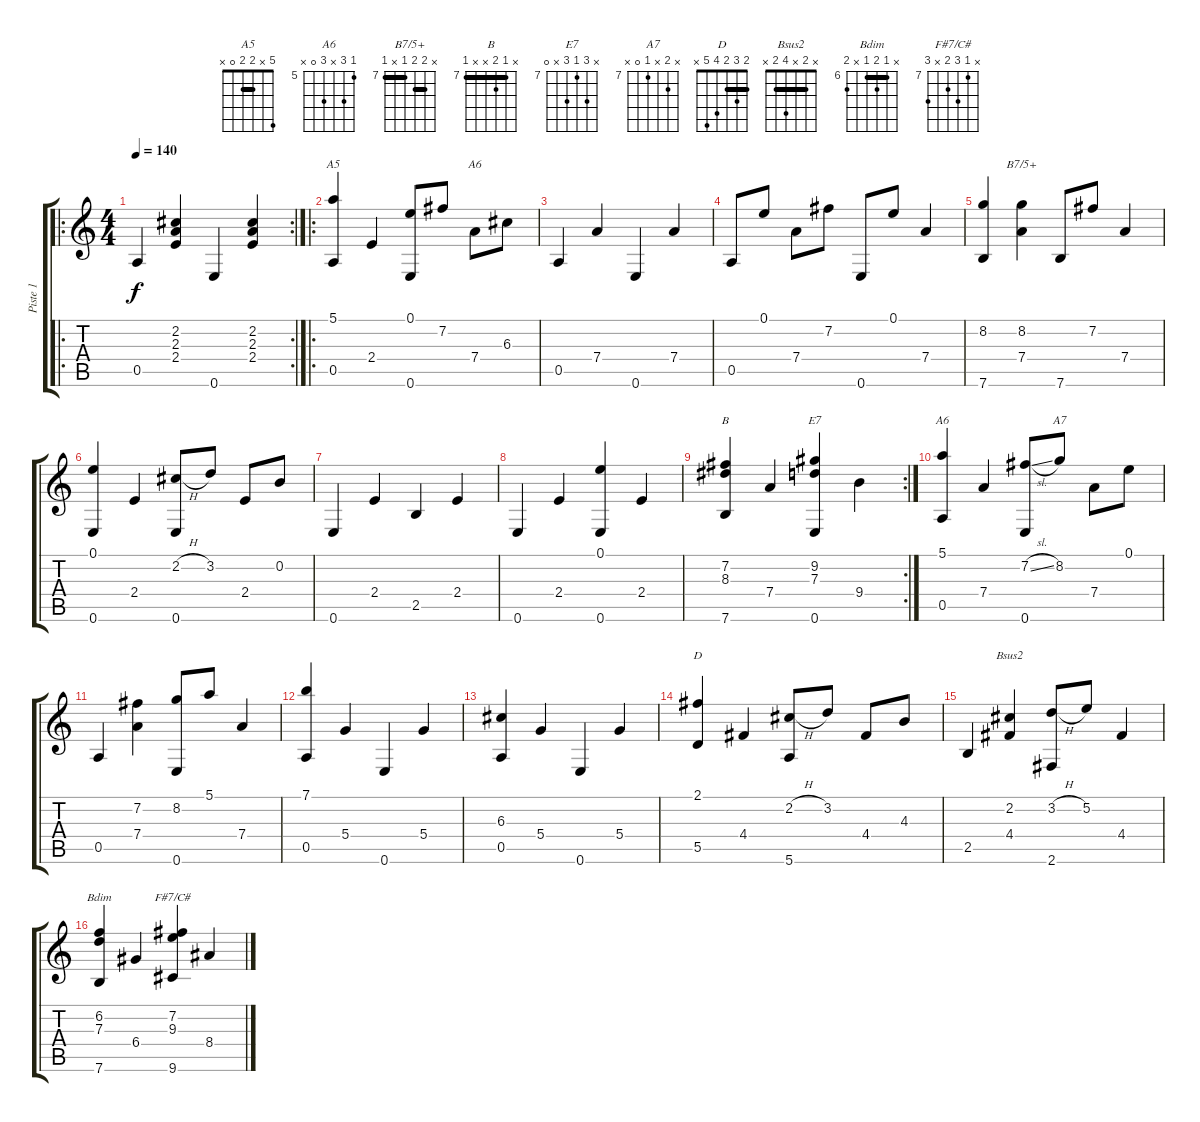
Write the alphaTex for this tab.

\track ("Piste 1" "Piste 1") {instrument electricguitarjazz}
\staff {score tabs}
\tuning (E4 B3 G3 D3 A2 E2) {hide}
\chord ("A5" 5 x 2 2 0 x) {barre 2}
\chord ("A6" 0 7 6 7 0 x) {firstfret 6}
\chord ("B7/5+" x 8 8 7 x 7) {firstfret 7 barre (7 8)}
\chord ("B" x 7 8 x x 7) {firstfret 7 barre 7}
\chord ("E7" x 9 7 9 x 0) {firstfret 7}
\chord ("A6" 5 7 x 7 0 x) {firstfret 5}
\chord ("A7" x 8 x 7 0 x) {firstfret 7}
\chord ("D" 2 3 2 4 5 x) {barre 2}
\chord ("Bsus2" x 2 x 4 2 x) {barre 2}
\chord ("Bdim" x 6 7 6 x 7) {firstfret 6 barre 6}
\chord ("F#7/C#" x 7 9 8 x 9) {firstfret 7}
\ro
\rc 2
\ts (4 4)
\tempo 140
\clef g2
\ks c
0.5.4{dy f instrument electricguitarjazz} (2.2 2.3 2.4).4 0.6.4 (2.2 2.3 2.4).4 |
\ro
(5.1 0.5).4{ch "A5"} 2.4.4 (0.1 0.6).8 7.2.8 7.4.8{ch "A6"} 6.3.8 |
0.5.4 7.4.4 0.6.4 7.4.4 |
0.5.8 0.1.8 7.4.8 7.2.8 0.6.8 0.1.8 7.4.4 |
(8.2 7.6).4 (8.2 7.4).4{ch "B7/5+"} 7.6.8 7.2.8 7.4.4 |
(0.1 0.6).4 2.4.4 (2.2{h} 0.6).8 3.2.8 2.4.8 0.2.8 |
0.6.4 2.4.4 2.5.4 2.4.4 |
0.6.4 2.4.4 (0.1 0.6).4 2.4.4 |
\rc 2
(7.2 8.3 7.6).4{ch "B"} 7.4.4 (9.2 7.3 0.6).4{ch "E7"} 9.4.4 |
(5.1 0.5).4{ch "A6"} 7.4.4 (7.2{sl} 0.6).8 8.2.8{ch "A7"} 7.4.8 0.1.8 |
0.5.4 (7.2 7.4).4 (8.2 0.6).8 5.1.8 7.4.4 |
(7.1 0.5).4 5.4.4 0.6.4 5.4.4 |
(6.3 0.5).4 5.4.4 0.6.4 5.4.4 |
(2.1 5.5).4{ch "D"} 4.4.4 (2.2{h} 5.6).8 3.2.8 4.4.8 4.3.8 |
2.5.4 (2.2 4.4).4{ch "Bsus2"} (3.2{h} 2.6).8 5.2.8 4.4.4 |
(6.2 7.3 7.6).4{ch "Bdim"} 6.4.4 (7.2 9.3 9.6).4{ch "F#7/C#"} 8.4.4
